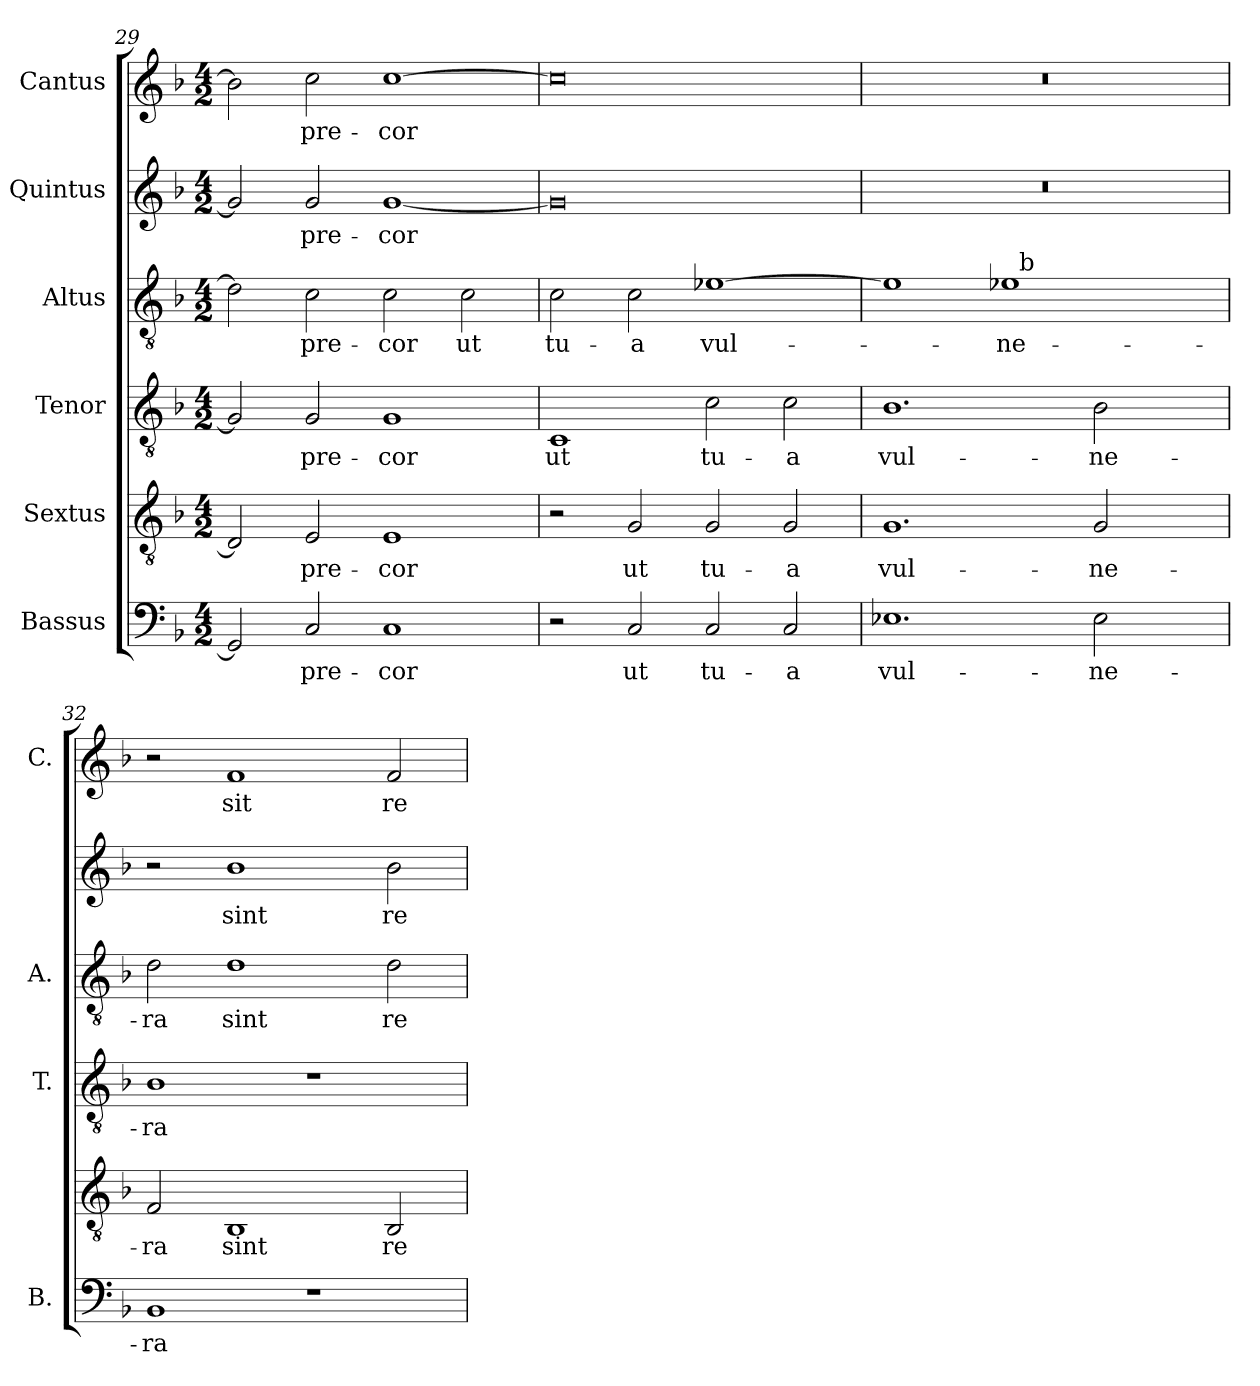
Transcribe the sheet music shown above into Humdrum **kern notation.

**kern	**text	**kern	**text	**kern	**text	**kern	**text	**kern	**text	**kern	**text
*part6	*part6	*part5	*part5	*part4	*part4	*part3	*part3	*part2	*part2	*part1	*part1
*staff6	*staff6	*staff5	*staff5	*staff4	*staff4	*staff3	*staff3	*staff2	*staff2	*staff1	*staff1
*I"Bassus	*	*I"Sextus	*	*I"Tenor	*	*I"Altus	*	*I"Quintus	*	*I"Cantus	*
*I'B.	*	*	*	*I'T.	*	*I'A.	*	*	*	*I'C.	*
*clefF4	*	*clefGv2	*	*clefGv2	*	*clefGv2	*	*clefG2	*	*clefG2	*
*	*	*ITrd7c12	*	*ITrd7c12	*	*ITrd7c12	*	*	*	*	*
*k[b-]	*	*k[b-]	*	*k[b-]	*	*k[b-]	*	*k[b-]	*	*k[b-]	*
*F:	*	*F:	*	*F:	*	*F:	*	*F:	*	*F:	*
*M4/2	*	*M4/2	*	*M4/2	*	*M4/2	*	*M4/2	*	*M4/2	*
=29	=29	=29	=29	=29	=29	=29	=29	=29	=29	=29	=29
2GGi/]	.	2DDi/]	.	2GGi/]	.	2Di\]	.	2gi/]	.	2bni\]	.
!	!LO:LY:b:color=#000000	!	!	!	!	!	!	!	!	!	!
!	!	!	!LO:LY:b:color=#000000	!	!	!	!	!	!	!	!
!	!	!	!	!	!LO:LY:b:color=#000000	!	!	!	!	!	!
!	!	!	!	!	!	!	!LO:LY:b:color=#000000	!	!	!	!
!	!	!	!	!	!	!	!	!	!LO:LY:b:color=#000000	!	!
!	!	!	!	!	!	!	!	!	!	!	!LO:LY:b:color=#000000
2Ci/	-pre-	2EEi/	-pre-	2GGi/	-pre-	2Ci\	-pre-	2gi/	-pre-	2cci\	-pre-
!	!LO:LY:b:color=#000000	!	!	!	!	!	!	!	!	!	!
!	!	!	!LO:LY:b:color=#000000	!	!	!	!	!	!	!	!
!	!	!	!	!	!LO:LY:b:color=#000000	!	!	!	!	!	!
!	!	!	!	!	!	!	!LO:LY:b:color=#000000	!	!	!	!
!	!	!	!	!	!	!	!	!	!LO:LY:b:color=#000000	!	!
!	!	!	!	!	!	!	!	!	!	!	!LO:LY:b:color=#000000
1Ci	-cor	1EEi	-cor	1GGi	-cor	2Ci\	-cor	[1gi	-cor	[1cci	-cor
!	!	!	!	!	!	!	!LO:LY:b:color=#000000	!	!	!	!
.	.	.	.	.	.	2Ci\	ut	.	.	.	.
!!LO:LB:g=z
=30	=30	=30	=30	=30	=30	=30	=30	=30	=30	=30	=30
!	!	!	!	!	!LO:LY:b:color=#000000	!	!	!	!	!	!
!	!	!	!	!	!	!	!LO:LY:b:color=#000000	!	!	!	!
2r	.	2r	.	1CCi	ut	2Ci\	tu-	0gi]	.	0cci]	.
!	!LO:LY:b:color=#000000	!	!	!	!	!	!	!	!	!	!
!	!	!	!LO:LY:b:color=#000000	!	!	!	!	!	!	!	!
!	!	!	!	!	!	!	!LO:LY:b:color=#000000	!	!	!	!
2Ci/	ut	2GGi/	ut	.	.	2Ci\	-a	.	.	.	.
!	!LO:LY:b:color=#000000	!	!	!	!	!	!	!	!	!	!
!	!	!	!LO:LY:b:color=#000000	!	!	!	!	!	!	!	!
!	!	!	!	!	!LO:LY:b:color=#000000	!	!	!	!	!	!
!	!	!	!	!	!	!	!LO:LY:b:color=#000000	!	!	!	!
2Ci/	tu-	2GGi/	tu-	2Ci\	tu-	[1E-Xi	vul-	.	.	.	.
!	!LO:LY:b:color=#000000	!	!	!	!	!	!	!	!	!	!
!	!	!	!LO:LY:b:color=#000000	!	!	!	!	!	!	!	!
!	!	!	!	!	!LO:LY:b:color=#000000	!	!	!	!	!	!
2Ci/	-a	2GGi/	-a	2Ci\	-a	.	.	.	.	.	.
=31	=31	=31	=31	=31	=31	=31	=31	=31	=31	=31	=31
!	!LO:LY:b:color=#000000	!	!	!	!	!	!	!	!	!	!
!	!	!	!LO:LY:b:color=#000000	!	!	!	!	!	!	!	!
!	!	!	!	!	!LO:LY:b:color=#000000	!	!	!LO:N:vis=1	!	!LO:N:vis=1	!
*	*	*	*	*	*	*^	*	*	*	*	*
1.E-Xi	vul-	1.GGi	vul-	1.BB-i	vul-	1E-i]	1ryy	.	0r	.	0r	.
!	!	!	!	!	!	!	!	!LO:LY:b:color=#000000	!	!	!	!
.	.	.	.	.	.	1E-i	32ryy	-ne-	.	.	.	.
.	.	.	.	.	.	.	256ryy	.	.	.	.	.
!	!	!	!	!	!	!	!LO:TX:a:t=b	!	!	!	!	!
.	.	.	.	.	.	.	2ryy	.	.	.	.	.
!	!LO:LY:b:color=#000000	!	!	!	!	!	!	!	!	!	!	!
!	!	!	!LO:LY:b:color=#000000	!	!	!	!	!	!	!	!	!
!	!	!	!	!	!LO:LY:b:color=#000000	!	!	!	!	!	!	!
2E-i\	-ne-	2GGi/	-ne-	2BB-i\	-ne-	.	.	.	.	.	.	.
.	.	.	.	.	.	.	4ryy	.	.	.	.	.
.	.	.	.	.	.	.	8ryy	.	.	.	.	.
.	.	.	.	.	.	.	16ryy	.	.	.	.	.
.	.	.	.	.	.	.	64..ryy	.	.	.	.	.
*	*	*	*	*	*	*v	*v	*	*	*	*	*
=32	=32	=32	=32	=32	=32	=32	=32	=32	=32	=32	=32
*	*	*	*	*	*	*^	*	*	*	*	*
!	!LO:LY:b:color=#000000	!	!	!	!	!	!	!	!	!	!	!
*	*	*	*	*	*	*v	*v	*	*	*	*	*
*	*	*	*	*	*	*^	*	*	*	*	*
!	!	!	!LO:LY:b:color=#000000	!	!	!	!	!	!	!	!	!
*	*	*	*	*	*	*v	*v	*	*	*	*	*
*	*	*	*	*	*	*^	*	*	*	*	*
!	!	!	!	!	!LO:LY:b:color=#000000	!	!	!	!	!	!	!
*	*	*	*	*	*	*v	*v	*	*	*	*	*
*	*	*	*	*	*	*^	*	*	*	*	*
!	!	!	!	!	!	!	!	!LO:LY:b:color=#000000	!	!	!	!
*	*	*	*	*	*	*v	*v	*	*	*	*	*
1BB-i	-ra	2FFi/	-ra	1BB-i	-ra	2Di\	-ra	2r	.	2r	.
!	!	!	!LO:LY:b:color=#000000	!	!	!	!	!	!	!	!
!	!	!	!	!	!	!	!LO:LY:b:color=#000000	!	!	!	!
!	!	!	!	!	!	!	!	!	!LO:LY:b:color=#000000	!	!
!	!	!	!	!	!	!	!	!	!	!	!LO:LY:b:color=#000000
.	.	1BBB-i	sint	.	.	1Di	sint	1b-i	sint	1fi	sit
1r	.	.	.	1r	.	.	.	.	.	.	.
!	!	!	!LO:LY:b:color=#000000	!	!	!	!	!	!	!	!
!	!	!	!	!	!	!	!LO:LY:b:color=#000000	!	!	!	!
!	!	!	!	!	!	!	!	!	!LO:LY:b:color=#000000	!	!
!	!	!	!	!	!	!	!	!	!	!	!LO:LY:b:color=#000000
.	.	2BBB-i/	re-	.	.	2Di\	re-	2b-i\	re-	2fi/	re-
=	=	=	=	=	=	=	=	=	=	=	=
*-	*-	*-	*-	*-	*-	*-	*-	*-	*-	*-	*-
